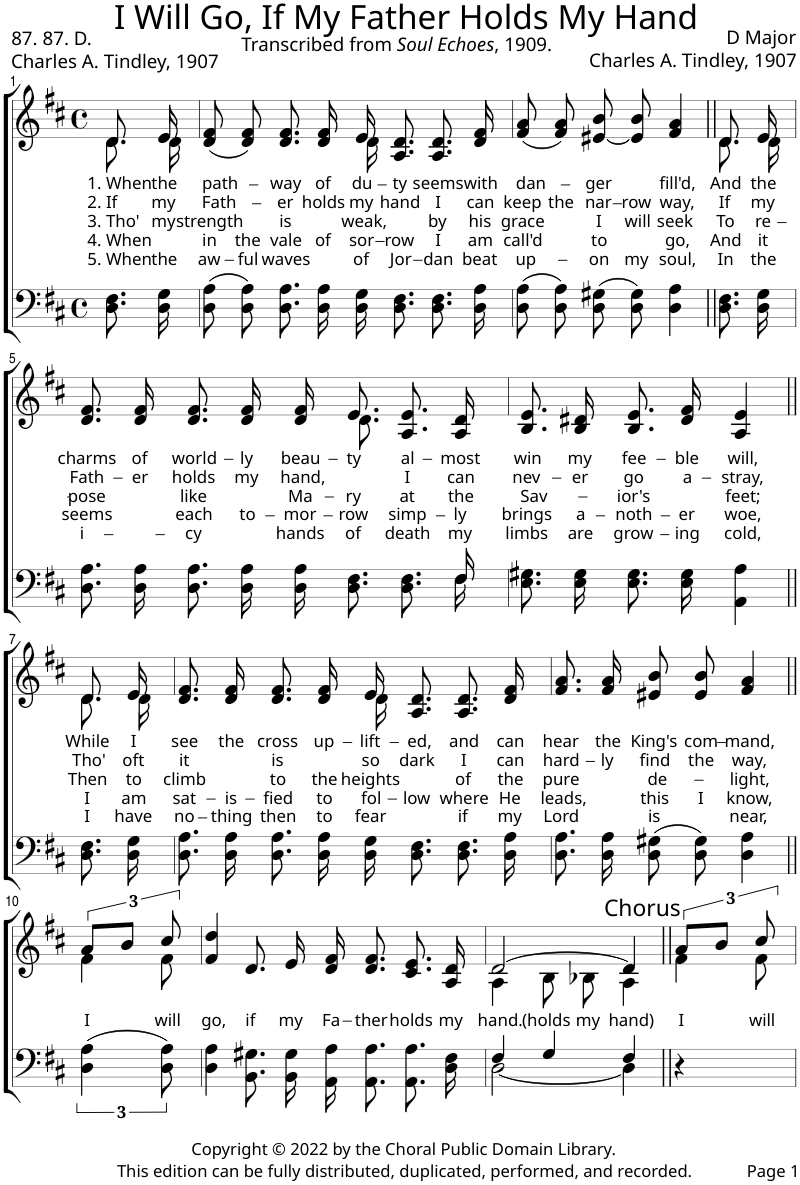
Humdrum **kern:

**kern	**kern	**text	**text	**text	**text	**text
*part2	*part1	*part1	*part1	*part1	*part1	*part1
*staff2	*staff1	*staff1	*staff1	*staff1	*staff1	*staff1
*I"Bass	*I"Soprano	*	*	*	*	*
*clefF4	*clefG2	*	*	*	*	*
*k[f#c#]	*k[f#c#]	*	*	*	*	*
*M4/4	*M4/4	*	*	*	*	*
*met(c)	*met(c)	*	*	*	*	*
=1	=1	=1	=1	=1	=1	=1
!	!	!LO:LY:b	!LO:LY:b	!LO:LY:b	!LO:LY:b	!LO:LY:b
*	*^	*	*	*	*	*
8.D\ 8.F#\L	8.d/	8.d\	1. When	2. If	3. Tho'	4. When	5. When
!	!	!	!LO:LY:b	!LO:LY:b	!LO:LY:b	!	!LO:LY:b
16D\ 16G\Jk	16e/	16d\	the	my	my	.	the
=2	=2	=2	=2	=2	=2	=2	=2
!	!	!	!LO:LY:b	!LO:LY:b	!LO:LY:b	!LO:LY:b	!LO:LY:b
(8D\ 8A\L	(8d/ 8f#/	4ryy	path-	Fath-	strength	in	aw-
!	!	!	!	!	!	!LO:LY:b	!LO:LY:b
8D\ 8A\J)	8d/ 8f#/)	.	.	.	.	the	-ful
!	!	!	!LO:LY:b	!LO:LY:b	!LO:LY:b	!LO:LY:b	!LO:LY:b
8.D\ 8.A\L	8.d/ 8.f#/	4ryy	-way	-er	is	vale	waves
!	!	!	!LO:LY:b	!LO:LY:b	!	!LO:LY:b	!
16D\ 16A\Jk	16d/ 16f#/	.	of	holds	.	of	.
!	!	!	!LO:LY:b	!LO:LY:b	!LO:LY:b	!LO:LY:b	!LO:LY:b
16D\ 16G\KL	16e/	16d\	du-	my	weak,	sor-	of
!	!	!	!LO:LY:b	!LO:LY:b	!	!LO:LY:b	!LO:LY:b
8.D\ 8.F#\J	8.A/ 8.d/	16ryy	-ty	hand	.	-row	Jor-
.	.	8ryy	.	.	.	.	.
!	!	!	!LO:LY:b	!LO:LY:b	!LO:LY:b	!LO:LY:b	!LO:LY:b
8.D\ 8.F#\L	8.A/ 8.d/	4ryy	seems	I	by	I	-dan
!	!	!	!LO:LY:b	!LO:LY:b	!LO:LY:b	!LO:LY:b	!LO:LY:b
16D\ 16A\Jk	16d/ 16f#/	.	with	can	his	am	beat
*	*v	*v	*	*	*	*	*
=3	=3	=3	=3	=3	=3	=3
!	!	!LO:LY:b	!LO:LY:b	!LO:LY:b	!LO:LY:b	!LO:LY:b
(8D\ 8A\L	(8f#/ 8a/	dan-	keep	grace	call'd	up-
!	!	!	!LO:LY:b	!	!	!
8D\ 8A\J)	8f#/ 8a/)	.	the	.	.	.
!	!	!LO:LY:b	!LO:LY:b	!LO:LY:b	!LO:LY:b	!LO:LY:b
(8D\ 8G#X\L	[8e#X/ 8b/	-ger	nar-	I	to	-on
!	!	!	!LO:LY:b	!LO:LY:b	!	!LO:LY:b
8D\ 8G#\J)	8e#/] 8b/	.	-row	will	.	my
!	!	!LO:LY:b	!LO:LY:b	!LO:LY:b	!LO:LY:b	!LO:LY:b
4D\ 4A\	4f#/ 4a/	fill'd,	way,	seek	go,	soul,
=4||	=4||	=4||	=4||	=4||	=4||	=4||
!	!	!LO:LY:b	!LO:LY:b	!LO:LY:b	!LO:LY:b	!LO:LY:b
*	*^	*	*	*	*	*
8.D\ 8.F#\L	8.d/	8.d\	And	If	To	And	In
!	!	!	!LO:LY:b	!LO:LY:b	!LO:LY:b	!LO:LY:b	!LO:LY:b
16D\ 16G\Jk	16e/	16d\	the	my	re-	it	the
!!LO:LB:g=z	!!
=5	=5	=5	=5	=5	=5	=5	=5
*^	*	*	*	*	*	*	*
!	!	!	!	!LO:LY:b	!LO:LY:b	!LO:LY:b	!LO:LY:b	!LO:LY:b
8.D\ 8.A\L	4ryy	8.d/ 8.f#/	4ryy	charms	Fath-	-pose	seems	i-
!	!	!	!	!LO:LY:b	!LO:LY:b	!	!	!
16D\ 16A\Jk	.	16d/ 16f#/	.	of	-er	.	.	.
!	!	!	!	!LO:LY:b	!LO:LY:b	!LO:LY:b	!LO:LY:b	!LO:LY:b
8.D\ 8.A\L	4ryy	8.d/ 8.f#/	4ryy	world-	holds	like	each	-cy
!	!	!	!	!LO:LY:b	!LO:LY:b	!	!LO:LY:b	!
16D\ 16A\Jk	.	16d/ 16f#/	.	-ly	my	.	to-	.
!	!	!	!	!LO:LY:b	!LO:LY:b	!LO:LY:b	!LO:LY:b	!LO:LY:b
16D\ 16A\KL	4ryy	16d/ 16f#/	16ryy	beau-	hand,	Ma-	-mor-	hands
!	!	!	!	!LO:LY:b	!	!LO:LY:b	!LO:LY:b	!LO:LY:b
8.D\ 8.F#\J	.	8.e/	8.d\	-ty	.	-ry	-row	of
!	!	!	!	!LO:LY:b	!LO:LY:b	!LO:LY:b	!LO:LY:b	!LO:LY:b
8.D\ 8.F#\L	8.ryy	8.A/ 8.e/	4ryy	al-	I	at	simp-	death
!	!	!	!	!LO:LY:b	!LO:LY:b	!LO:LY:b	!LO:LY:b	!LO:LY:b
16F#\Jk	16F#\	16A/ 16d/	.	-most	can	the	-ly	my
*	*	*v	*v	*	*	*	*	*
=6	=6	=6	=6	=6	=6	=6	=6
!	!	!	!LO:LY:b	!LO:LY:b	!LO:LY:b	!LO:LY:b	!LO:LY:b
*v	*v	*	*	*	*	*	*
8.E\ 8.G#X\L	8.B/ 8.e/	win	nev-	Sav-	brings	limbs
!	!	!LO:LY:b	!LO:LY:b	!	!LO:LY:b	!LO:LY:b
16E\ 16G#\Jk	16B/ 16d#X/	my	-er	.	a-	are
!	!	!LO:LY:b	!LO:LY:b	!LO:LY:b	!LO:LY:b	!LO:LY:b
8.E\ 8.G#\L	8.B/ 8.e/	fee-	go	-ior's	-noth-	grow-
!	!	!LO:LY:b	!LO:LY:b	!	!LO:LY:b	!LO:LY:b
16E\ 16G#\Jk	16d#/ 16f#/	-ble	a-	.	-er	-ing
!	!	!LO:LY:b	!LO:LY:b	!LO:LY:b	!LO:LY:b	!LO:LY:b
4AA\ 4A\	4A/ 4e/	will,	-stray,	feet;	woe,	cold,
!!LO:LB:g=z
=7||	=7||	=7||	=7||	=7||	=7||	=7||
!	!	!LO:LY:b	!LO:LY:b	!LO:LY:b	!LO:LY:b	!LO:LY:b
*	*^	*	*	*	*	*
8.D\ 8.F#\L	8.d/	8.d\	While	Tho'	Then	I	I
!	!	!	!LO:LY:b	!LO:LY:b	!LO:LY:b	!LO:LY:b	!LO:LY:b
16D\ 16G\Jk	16e/	16d\	I	oft	to	am	have
=8	=8	=8	=8	=8	=8	=8	=8
!	!	!	!LO:LY:b	!LO:LY:b	!LO:LY:b	!LO:LY:b	!LO:LY:b
8.D\ 8.A\L	8.d/ 8.f#/	4ryy	see	it	climb	sat-	no-
!	!	!	!LO:LY:b	!	!	!LO:LY:b	!LO:LY:b
16D\ 16A\Jk	16d/ 16f#/	.	the	.	.	-is-	-thing
!	!	!	!LO:LY:b	!LO:LY:b	!LO:LY:b	!LO:LY:b	!LO:LY:b
8.D\ 8.A\L	8.d/ 8.f#/	4ryy	cross	is	to	-fied	then
!	!	!	!LO:LY:b	!	!LO:LY:b	!LO:LY:b	!LO:LY:b
16D\ 16A\Jk	16d/ 16f#/	.	up-	.	the	to	to
!	!	!	!LO:LY:b	!LO:LY:b	!LO:LY:b	!LO:LY:b	!LO:LY:b
16D\ 16G\KL	16e/	16d\	-lift-	so	heights	fol-	fear
!	!	!	!LO:LY:b	!LO:LY:b	!	!LO:LY:b	!
8.D\ 8.F#\J	8.A/ 8.d/	4..ryy	-ed,	dark	.	-low	.
!	!	!	!LO:LY:b	!LO:LY:b	!LO:LY:b	!LO:LY:b	!LO:LY:b
8.D\ 8.F#\L	8.A/ 8.d/	.	and	I	of	where	if
!	!	!	!LO:LY:b	!LO:LY:b	!LO:LY:b	!LO:LY:b	!LO:LY:b
16D\ 16A\Jk	16d/ 16f#/	.	can	can	the	He	my
*	*v	*v	*	*	*	*	*
=9	=9	=9	=9	=9	=9	=9
!	!	!LO:LY:b	!LO:LY:b	!LO:LY:b	!LO:LY:b	!LO:LY:b
8.D\ 8.A\L	8.f#/ 8.a/	hear	hard-	pure	leads,	Lord
!	!	!LO:LY:b	!LO:LY:b	!	!	!
16D\ 16A\Jk	16f#/ 16a/	the	-ly	.	.	.
!	!	!LO:LY:b	!LO:LY:b	!LO:LY:b	!LO:LY:b	!LO:LY:b
(8D\ 8G#X\L	8e#X/ 8b/	King's	find	de-	this	is
!	!	!LO:LY:b	!LO:LY:b	!	!LO:LY:b	!
8D\ 8G#\J)	8e#/ 8b/	com-	the	.	I	.
!	!	!LO:LY:b	!LO:LY:b	!LO:LY:b	!LO:LY:b	!LO:LY:b
4D\ 4A\	4f#/ 4a/	-mand,	way,	-light,	know,	near,
!!LO:LB:g=z
=10||	=10||	=10||	=10||	=10||	=10||	=10||
!	!	!LO:LY:b	!	!	!	!
*	*^	*	*	*	*	*
(6D\ 6A\	12a/L	6f#\	I	.	.	.	.
.	12b/J	.	.	.	.	.	.
!	!	!	!LO:LY:b	!	!	!	!
12D\ 12A\)	12cc#/	12f#\	will	.	.	.	.
=11	=11	=11	=11	=11	=11	=11	=11
!	!	!	!LO:LY:b	!	!	!	!
*	*v	*v	*	*	*	*	*
4D\ 4A\	4f#/ 4dd/	go,	.	.	.	.
!	!	!LO:LY:b	!	!	!	!
8.BB\ 8.G#X\L	8.d/	if	.	.	.	.
!	!	!LO:LY:b	!	!	!	!
16BB\ 16G#\Jk	16e/	my	.	.	.	.
!	!	!LO:LY:b	!	!	!	!
16AA\ 16A\KL	16d/ 16f#/	Fa-	.	.	.	.
!	!	!LO:LY:b	!	!	!	!
8.AA\ 8.A\J	8.d/ 8.f#/	-ther	.	.	.	.
!	!	!LO:LY:b	!	!	!	!
8.AA/ 8.A/L	8.c#/ 8.e/	holds	.	.	.	.
!	!	!LO:LY:b	!	!	!	!
16D/ 16F#/Jk	16A/ 16d/	my	.	.	.	.
=12	=12	=12	=12	=12	=12	=12
*^	*	*	*	*	*	*
!	!	!	!LO:LY:b	!	!	!	!
*	*	*^	*	*	*	*	*
4F#/	[2D\	[2d/	4A\	hand.	.	.	.	.
!	!	!	!	!LO:LY:b	!	!	!	!
4G/	.	.	8B\	(holds	.	.	.	.
!	!	!	!	!LO:LY:b	!	!	!	!
.	.	.	8B-X\	my	.	.	.	.
!	!	!	!	!LO:LY:b	!	!	!	!
4F#/	4D\]	4d/]	4A\	hand)	.	.	.	.
=13||	=13||	=13||	=13||	=13||	=13||	=13||	=13||	=13||
!	!	!LO:TX:a:t=Chorus	!	!	!	!	!	!
!	!	!	!	!LO:LY:b	!	!	!	!
*v	*v	*	*	*	*	*	*	*
4r	12a/L	6f#\	I	.	.	.	.
.	12b/J	.	.	.	.	.	.
!	!	!	!LO:LY:b	!	!	!	!
.	12cc#/	12f#\	will	.	.	.	.
*	*v	*v	*	*	*	*	*
=	=	=	=	=	=	=
*-	*-	*-	*-	*-	*-	*-
